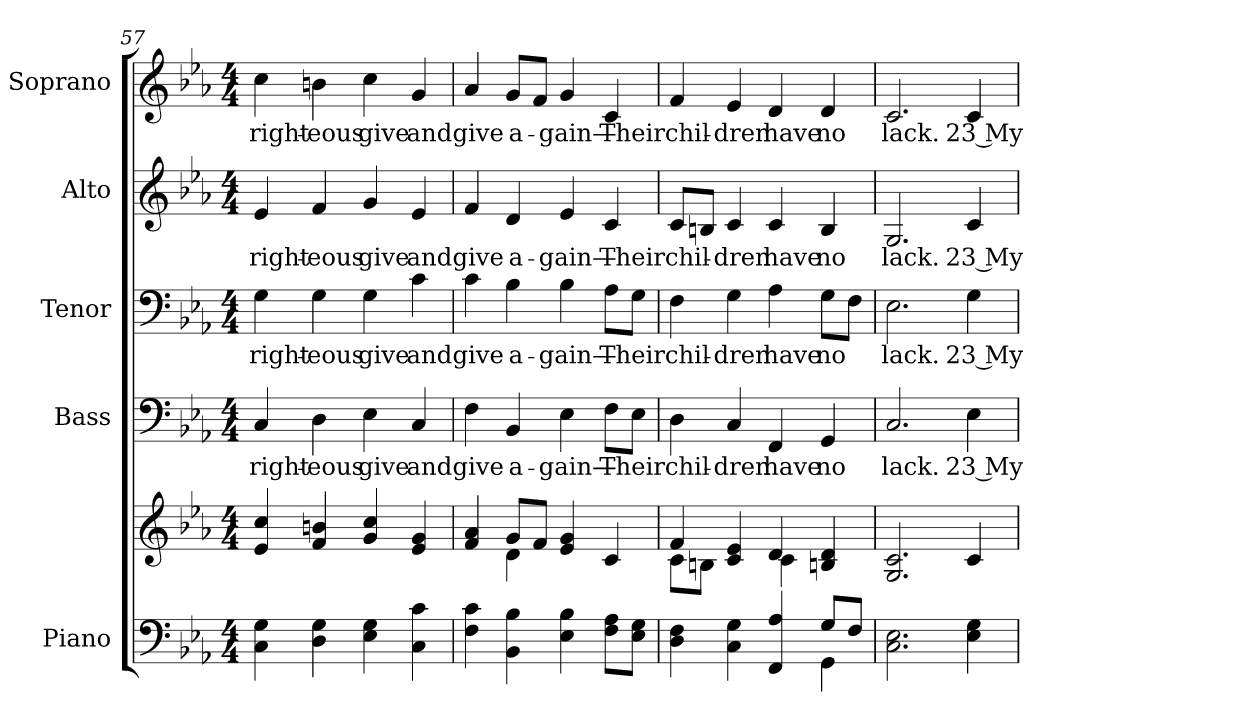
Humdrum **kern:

**kern	**kern	**kern	**text	**kern	**text	**kern	**text	**kern	**text
*part5	*part5	*part4	*part4	*part3	*part3	*part2	*part2	*part1	*part1
*staff6	*staff5	*staff4	*staff4	*staff3	*staff3	*staff2	*staff2	*staff1	*staff1
*I"Piano	*	*I"Bass	*	*I"Tenor	*	*I"Alto	*	*I"Soprano	*
*I'Pno.	*	*I'B.	*	*I'T.	*	*I'A.	*	*I'S.	*
!!LO:PB:g=z
*clefF4	*clefG2	*clefF4	*	*clefF4	*	*clefG2	*	*clefG2	*
*k[b-e-a-]	*k[b-e-a-]	*k[b-e-a-]	*	*k[b-e-a-]	*	*k[b-e-a-]	*	*k[b-e-a-]	*
*E-:	*E-:	*E-:	*	*E-:	*	*E-:	*	*E-:	*
*M4/4	*M4/4	*M4/4	*	*M4/4	*	*M4/4	*	*M4/4	*
=57	=57	=57	=57	=57	=57	=57	=57	=57	=57
!	!	!	!LO:LY:b:color=#000000	!	!	!	!	!	!
!	!	!	!	!	!LO:LY:b:color=#000000	!	!	!	!
!	!	!	!	!	!	!	!LO:LY:b:color=#000000	!	!
!	!	!	!	!	!	!	!	!	!LO:LY:b:color=#000000
4Ci\ 4Gi	4e-i/ 4cci	4Ci/	right-	4Gi\	right-	4e-i/	right-	4cci\	right-
!	!	!	!LO:LY:b:color=#000000	!	!	!	!	!	!
!	!	!	!	!	!LO:LY:b:color=#000000	!	!	!	!
!	!	!	!	!	!	!	!LO:LY:b:color=#000000	!	!
!	!	!	!	!	!	!	!	!	!LO:LY:b:color=#000000
4Di\ 4Gi	4fi/ 4bni	4Di\	-eous	4Gi\	-eous	4fi/	-eous	4bni\	-eous
!	!	!	!LO:LY:b:color=#000000	!	!	!	!	!	!
!	!	!	!	!	!LO:LY:b:color=#000000	!	!	!	!
!	!	!	!	!	!	!	!LO:LY:b:color=#000000	!	!
!	!	!	!	!	!	!	!	!	!LO:LY:b:color=#000000
4E-i\ 4Gi	4gi/ 4cci	4E-i\	give	4Gi\	give	4gi/	give	4cci\	give
!	!	!	!LO:LY:b:color=#000000	!	!	!	!	!	!
!	!	!	!	!	!LO:LY:b:color=#000000	!	!	!	!
!	!	!	!	!	!	!	!LO:LY:b:color=#000000	!	!
!	!	!	!	!	!	!	!	!	!LO:LY:b:color=#000000
4Ci\ 4ci	4e-i/ 4gi	4Ci/	and	4ci\	and	4e-i/	and	4gi/	and
=58	=58	=58	=58	=58	=58	=58	=58	=58	=58
*	*^	*	*	*	*	*	*	*	*
!	!	!	!	!LO:LY:b:color=#000000	!	!	!	!	!	!
!	!	!	!	!	!	!LO:LY:b:color=#000000	!	!	!	!
!	!	!	!	!	!	!	!	!LO:LY:b:color=#000000	!	!
!	!	!	!	!	!	!	!	!	!	!LO:LY:b:color=#000000
4Fi\ 4ci	4fi/ 4a-i	4ryy	4Fi\	give	4ci\	give	4fi/	give	4a-i/	give
!	!	!	!	!LO:LY:b:color=#000000	!	!	!	!	!	!
!	!	!	!	!	!	!LO:LY:b:color=#000000	!	!	!	!
!	!	!	!	!	!	!	!	!LO:LY:b:color=#000000	!	!
!	!	!	!	!	!	!	!	!	!	!LO:LY:b:color=#000000
4BB-i\ 4B-i	8gi/L	4di\	4BB-i/	a-	4B-i\	a-	4di/	a-	8gi/L	a-
.	8fi/J	.	.	.	.	.	.	.	8fi/J	.
!	!	!	!	!LO:LY:b:color=#000000	!	!	!	!	!	!
!	!	!	!	!	!	!LO:LY:b:color=#000000	!	!	!	!
!	!	!	!	!	!	!	!	!LO:LY:b:color=#000000	!	!
!	!	!	!	!	!	!	!	!	!	!LO:LY:b:color=#000000
4E-i\ 4B-i	4e-i/ 4gi	2ryy	4E-i\	-gain—	4B-i\	-gain—	4e-i/	-gain—	4gi/	-gain—
!	!	!	!	!LO:LY:b:color=#000000	!	!	!	!	!	!
!	!	!	!	!	!	!LO:LY:b:color=#000000	!	!	!	!
!	!	!	!	!	!	!	!	!LO:LY:b:color=#000000	!	!
!	!	!	!	!	!	!	!	!	!	!LO:LY:b:color=#000000
8Fi\ 8A-iL	4ci/	.	8Fi\L	Their	8A-i\L	Their	4ci/	Their	4ci/	Their
8E-i\ 8GiJ	.	.	8E-i\J	.	8Gi\J	.	.	.	.	.
=59	=59	=59	=59	=59	=59	=59	=59	=59	=59	=59
*^	*	*	*	*	*	*	*	*	*	*
!	!	!	!	!	!LO:LY:b:color=#000000	!	!	!	!	!	!
!	!	!	!	!	!	!	!LO:LY:b:color=#000000	!	!	!	!
!	!	!	!	!	!	!	!	!	!LO:LY:b:color=#000000	!	!
!	!	!	!	!	!	!	!	!	!	!	!LO:LY:b:color=#000000
4Di\ 4Fi	2ryy	4fi/	8ci\L	4Di\	chil-	4Fi\	chil-	8ci/L	chil-	4fi/	chil-
.	.	.	8Bni\J	.	.	.	.	8Bni/J	.	.	.
!	!	!	!	!	!LO:LY:b:color=#000000	!	!	!	!	!	!
!	!	!	!	!	!	!	!LO:LY:b:color=#000000	!	!	!	!
!	!	!	!	!	!	!	!	!	!LO:LY:b:color=#000000	!	!
!	!	!	!	!	!	!	!	!	!	!	!LO:LY:b:color=#000000
4Ci\ 4Gi	.	4ci/ 4e-i	4ryy	4Ci/	-dren	4Gi\	-dren	4ci/	-dren	4e-i/	-dren
!	!	!	!	!	!LO:LY:b:color=#000000	!	!	!	!	!	!
!	!	!	!	!	!	!	!LO:LY:b:color=#000000	!	!	!	!
!	!	!	!	!	!	!	!	!	!LO:LY:b:color=#000000	!	!
!	!	!	!	!	!	!	!	!	!	!	!LO:LY:b:color=#000000
4FFi/ 4A-i	4ryy	4di/	4ci\	4FFi/	have	4A-i\	have	4ci/	have	4di/	have
!	!	!	!	!	!LO:LY:b:color=#000000	!	!	!	!	!	!
!	!	!	!	!	!	!	!LO:LY:b:color=#000000	!	!	!	!
!	!	!	!	!	!	!	!	!	!LO:LY:b:color=#000000	!	!
!	!	!	!	!	!	!	!	!	!	!	!LO:LY:b:color=#000000
8Gi/L	4GGi\	4Bni/ 4di	4ryy	4GGi/	no	8Gi\L	no	4Bi/	no	4di/	no
8Fi/J	.	.	.	.	.	8Fi\J	.	.	.	.	.
*v	*v	*	*	*	*	*	*	*	*	*	*
*	*v	*v	*	*	*	*	*	*	*	*
=60	=60	=60	=60	=60	=60	=60	=60	=60	=60
!	!	!	!LO:LY:b:color=#000000	!	!	!	!	!	!
!	!	!	!	!	!LO:LY:b:color=#000000	!	!	!	!
!	!	!	!	!	!	!	!LO:LY:b:color=#000000	!	!
!	!	!	!	!	!	!	!	!	!LO:LY:b:color=#000000
2.Ci\ 2.E-i	2.Gi/ 2.ci	2.Ci/	lack.	2.E-i\	lack.	2.Gi/	lack.	2.ci/	lack.
!	!	!	!LO:LY:b:color=#000000	!	!	!	!	!	!
!	!	!	!	!	!LO:LY:b:color=#000000	!	!	!	!
!	!	!	!	!	!	!	!LO:LY:b:color=#000000	!	!
!	!	!	!	!	!	!	!	!	!LO:LY:b:color=#000000
4E-i\ 4Gi	4ci/	4E-i\	23 My	4Gi\	23 My	4ci/	23 My	4ci/	23 My
=	=	=	=	=	=	=	=	=	=
*-	*-	*-	*-	*-	*-	*-	*-	*-	*-
